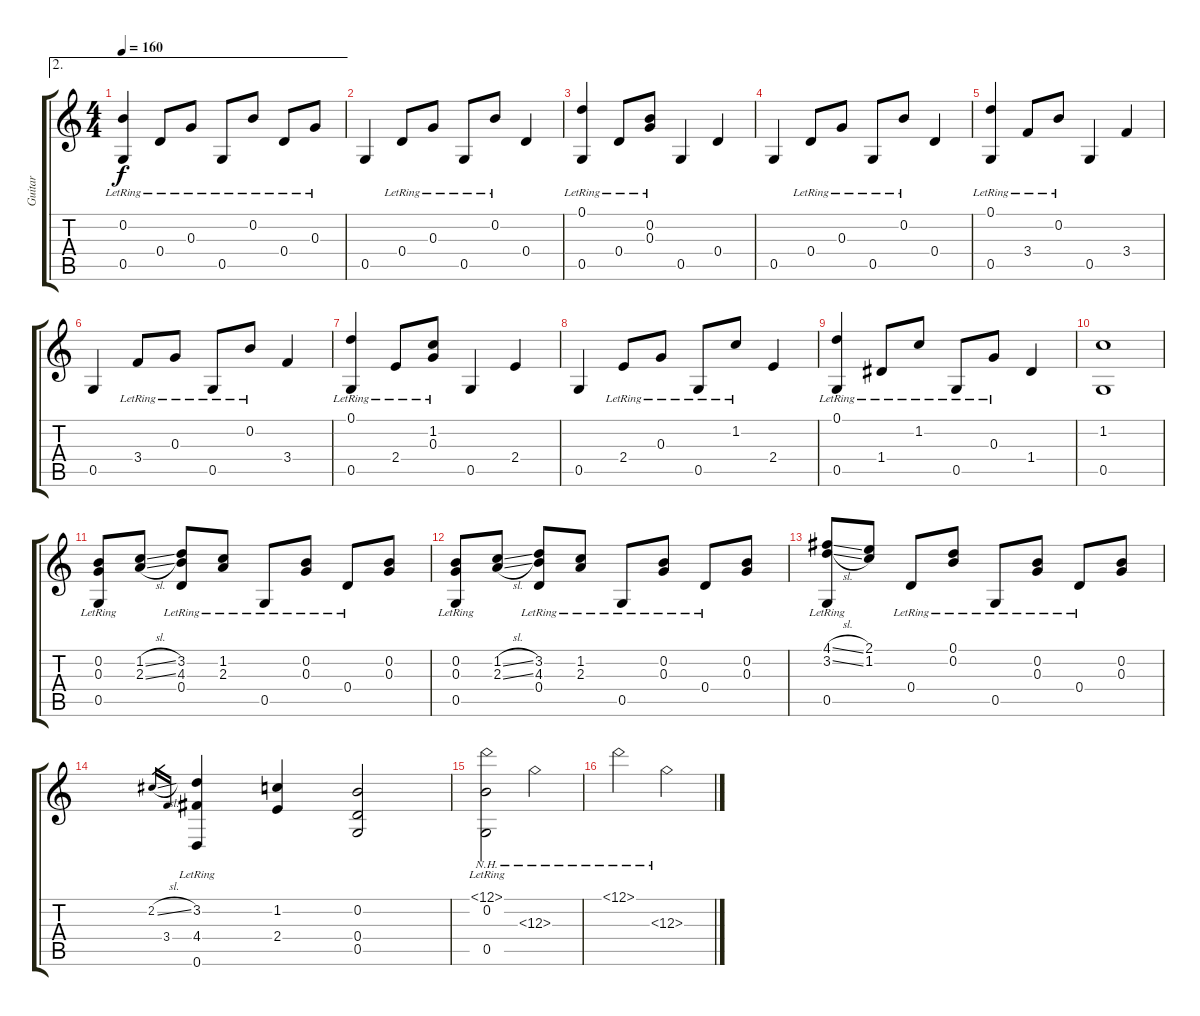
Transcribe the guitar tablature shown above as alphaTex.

\track ("Guitar" "Guitar") {instrument acousticguitarnylon}
\staff {score tabs}
\tuning (D4 B3 G3 D3 G2 D2) {hide}
\ae 2
\ts (4 4)
\tempo 160
\clef g2
\ks c
(0.2{lr} 0.5).4{dy f} 0.4{lr}.8 0.3{lr}.8 0.5{lr}.8 0.2{lr}.8 0.4{lr}.8 0.3{lr}.8 |
0.5.4 0.4{lr}.8 0.3{lr}.8 0.5{lr}.8 0.2{lr}.8 0.4.4 |
(0.1{lr} 0.5).4 0.4{lr}.8 (0.2{lr} 0.3{lr}).8 0.5.4 0.4.4 |
0.5.4 0.4{lr}.8 0.3{lr}.8 0.5{lr}.8 0.2{lr}.8 0.4.4 |
(0.1{lr} 0.5).4 3.4{lr}.8 0.2{lr}.8 0.5.4 3.4.4 |
0.5.4 3.4{lr}.8 0.3{lr}.8 0.5{lr}.8 0.2{lr}.8 3.4.4 |
(0.1{lr} 0.5).4 2.4{lr}.8 (1.2{lr} 0.3{lr}).8 0.5.4 2.4.4 |
0.5.4 2.4{lr}.8 0.3{lr}.8 0.5{lr}.8 1.2{lr}.8 2.4.4 |
(0.1{lr} 0.5).4 1.4{lr}.8 1.2{lr}.8 0.5{lr}.8 0.3{lr}.8 1.4.4 |
(1.2 0.5).1 |
(0.2 0.3 0.5{lr}).8 (1.2{sl} 2.3{sl}).8 (3.2 4.3 0.4{lr}).8 (1.2{lr} 2.3{lr}).8 0.5{lr}.8 (0.2{lr} 0.3{lr}).8 0.4{lr}.8 (0.2 0.3).8 |
(0.2 0.3 0.5{lr}).8 (1.2{sl} 2.3{sl}).8 (3.2 4.3 0.4{lr}).8 (1.2{lr} 2.3{lr}).8 0.5{lr}.8 (0.2{lr} 0.3{lr}).8 0.4{lr}.8 (0.2 0.3).8 |
(4.1{sl} 3.2{sl} 0.5{lr}).8 (2.1 1.2).8 0.4{lr}.8 (0.1{lr} 0.2{lr}).8 0.5{lr}.8 (0.2{lr} 0.3{lr}).8 0.4{lr}.8 (0.2 0.3).8 |
2.2{sl}.16{gr} 3.4.16{gr} (3.2 4.4 0.6{lr}).4 (1.2 2.4).4 (0.2 0.4 0.5).2 |
(12.1{nh} 0.2{lr} 0.5{lr}).2{volume 13} 12.3{nh}.2 |
12.1{nh}.2{volume 11} 12.3{nh}.2
